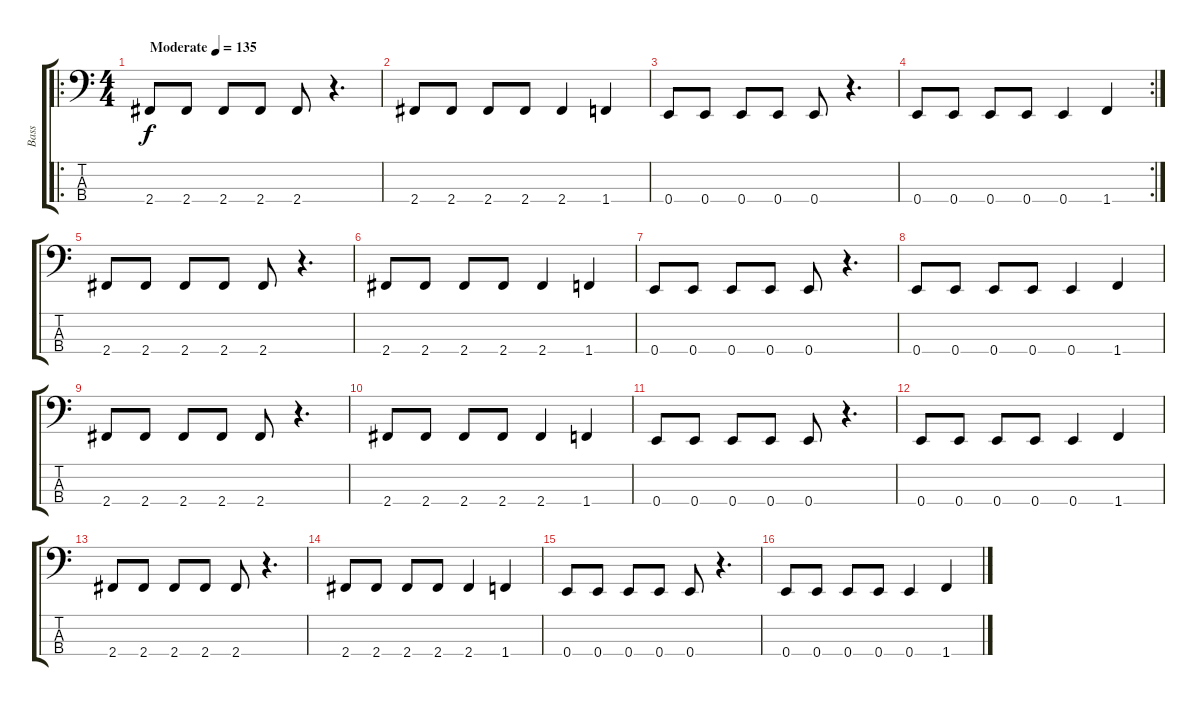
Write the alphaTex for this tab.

\track ("Bass" "Bass") {instrument electricbasspick}
\staff {score tabs}
\tuning (G2 D2 A1 E1) {hide}
\ro
\ts (4 4)
\tempo (135 "Moderate")
\clef f4
\ks c
2.4.8{dy f instrument electricbasspick} 2.4.8 2.4.8 2.4.8 2.4.8 r.4{d} |
2.4.8 2.4.8 2.4.8 2.4.8 2.4.4 1.4.4 |
0.4.8 0.4.8 0.4.8 0.4.8 0.4.8 r.4{d} |
\rc 2
0.4.8 0.4.8 0.4.8 0.4.8 0.4.4 1.4.4 |
2.4.8 2.4.8 2.4.8 2.4.8 2.4.8 r.4{d} |
2.4.8 2.4.8 2.4.8 2.4.8 2.4.4 1.4.4 |
0.4.8 0.4.8 0.4.8 0.4.8 0.4.8 r.4{d} |
0.4.8 0.4.8 0.4.8 0.4.8 0.4.4 1.4.4 |
2.4.8 2.4.8 2.4.8 2.4.8 2.4.8 r.4{d} |
2.4.8 2.4.8 2.4.8 2.4.8 2.4.4 1.4.4 |
0.4.8 0.4.8 0.4.8 0.4.8 0.4.8 r.4{d} |
0.4.8 0.4.8 0.4.8 0.4.8 0.4.4 1.4.4 |
2.4.8 2.4.8 2.4.8 2.4.8 2.4.8 r.4{d} |
2.4.8 2.4.8 2.4.8 2.4.8 2.4.4 1.4.4 |
0.4.8 0.4.8 0.4.8 0.4.8 0.4.8 r.4{d} |
0.4.8 0.4.8 0.4.8 0.4.8 0.4.4 1.4.4
